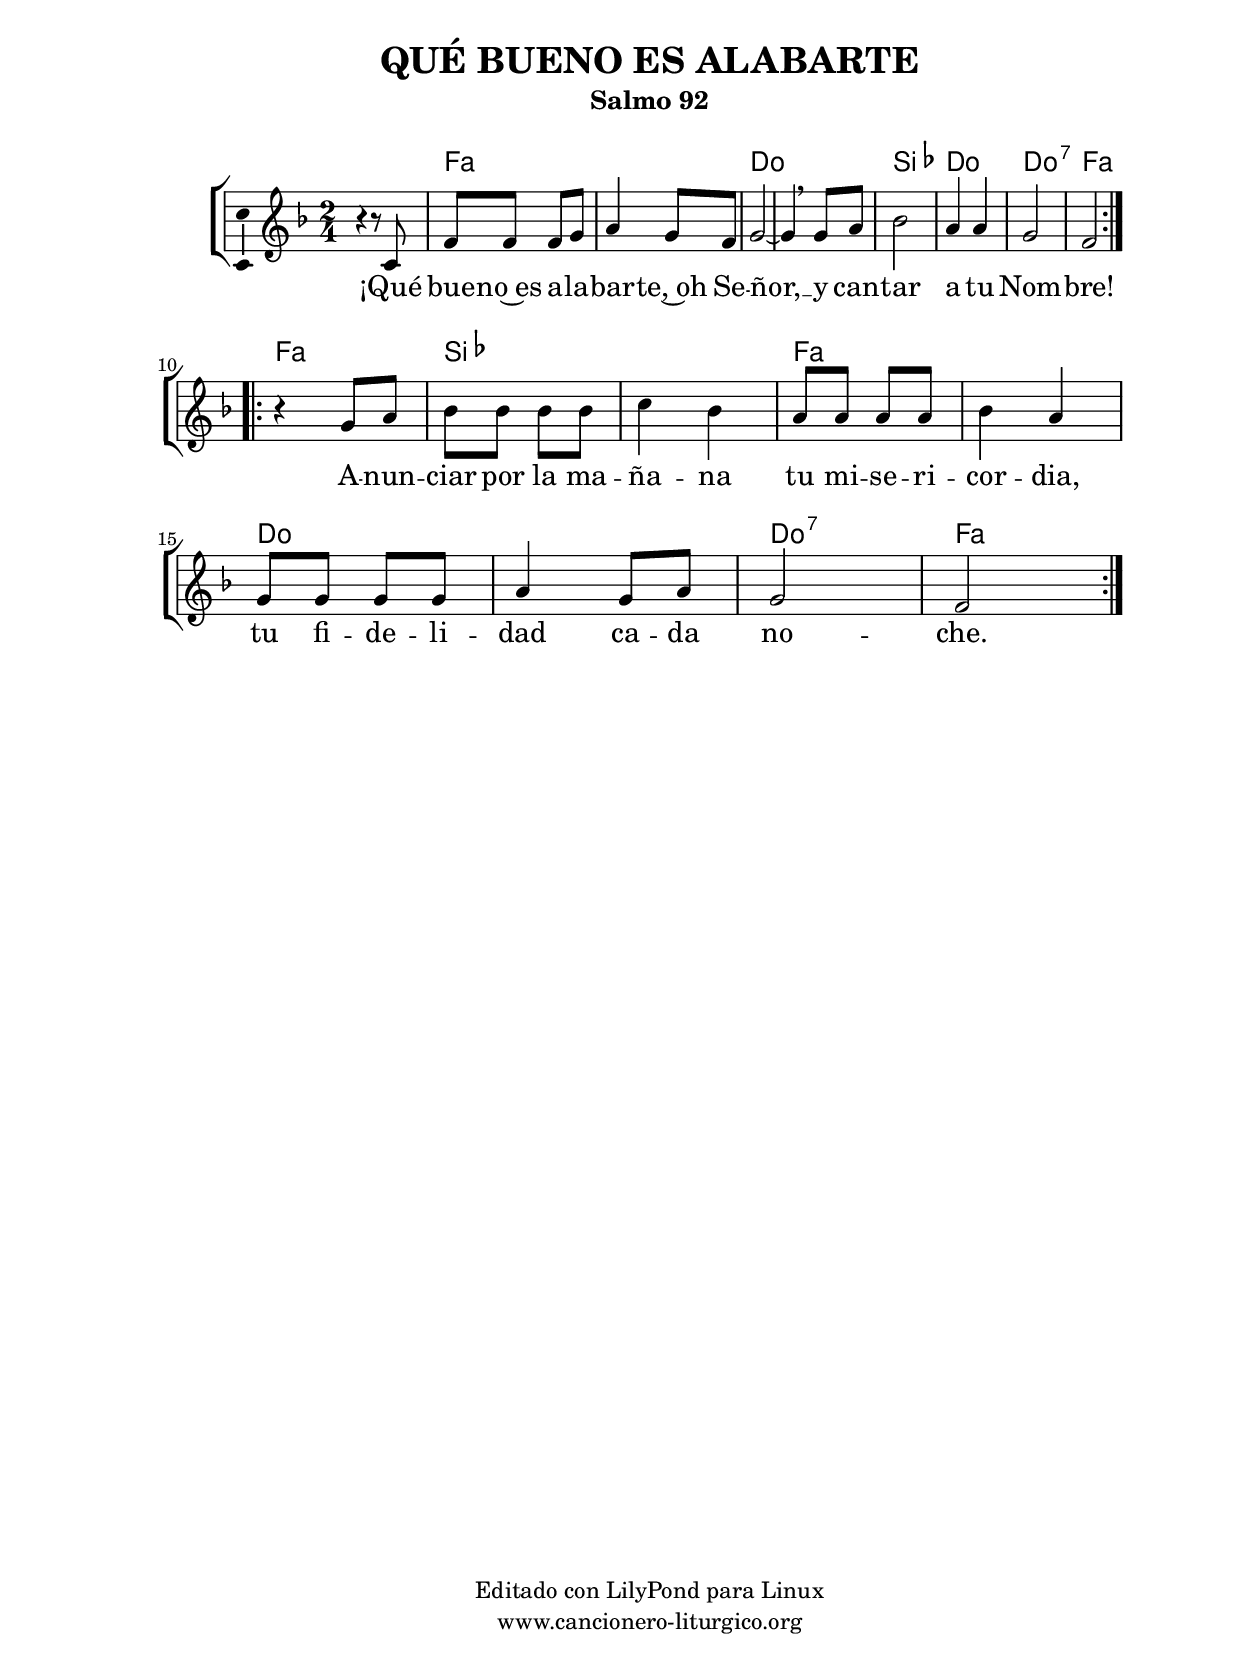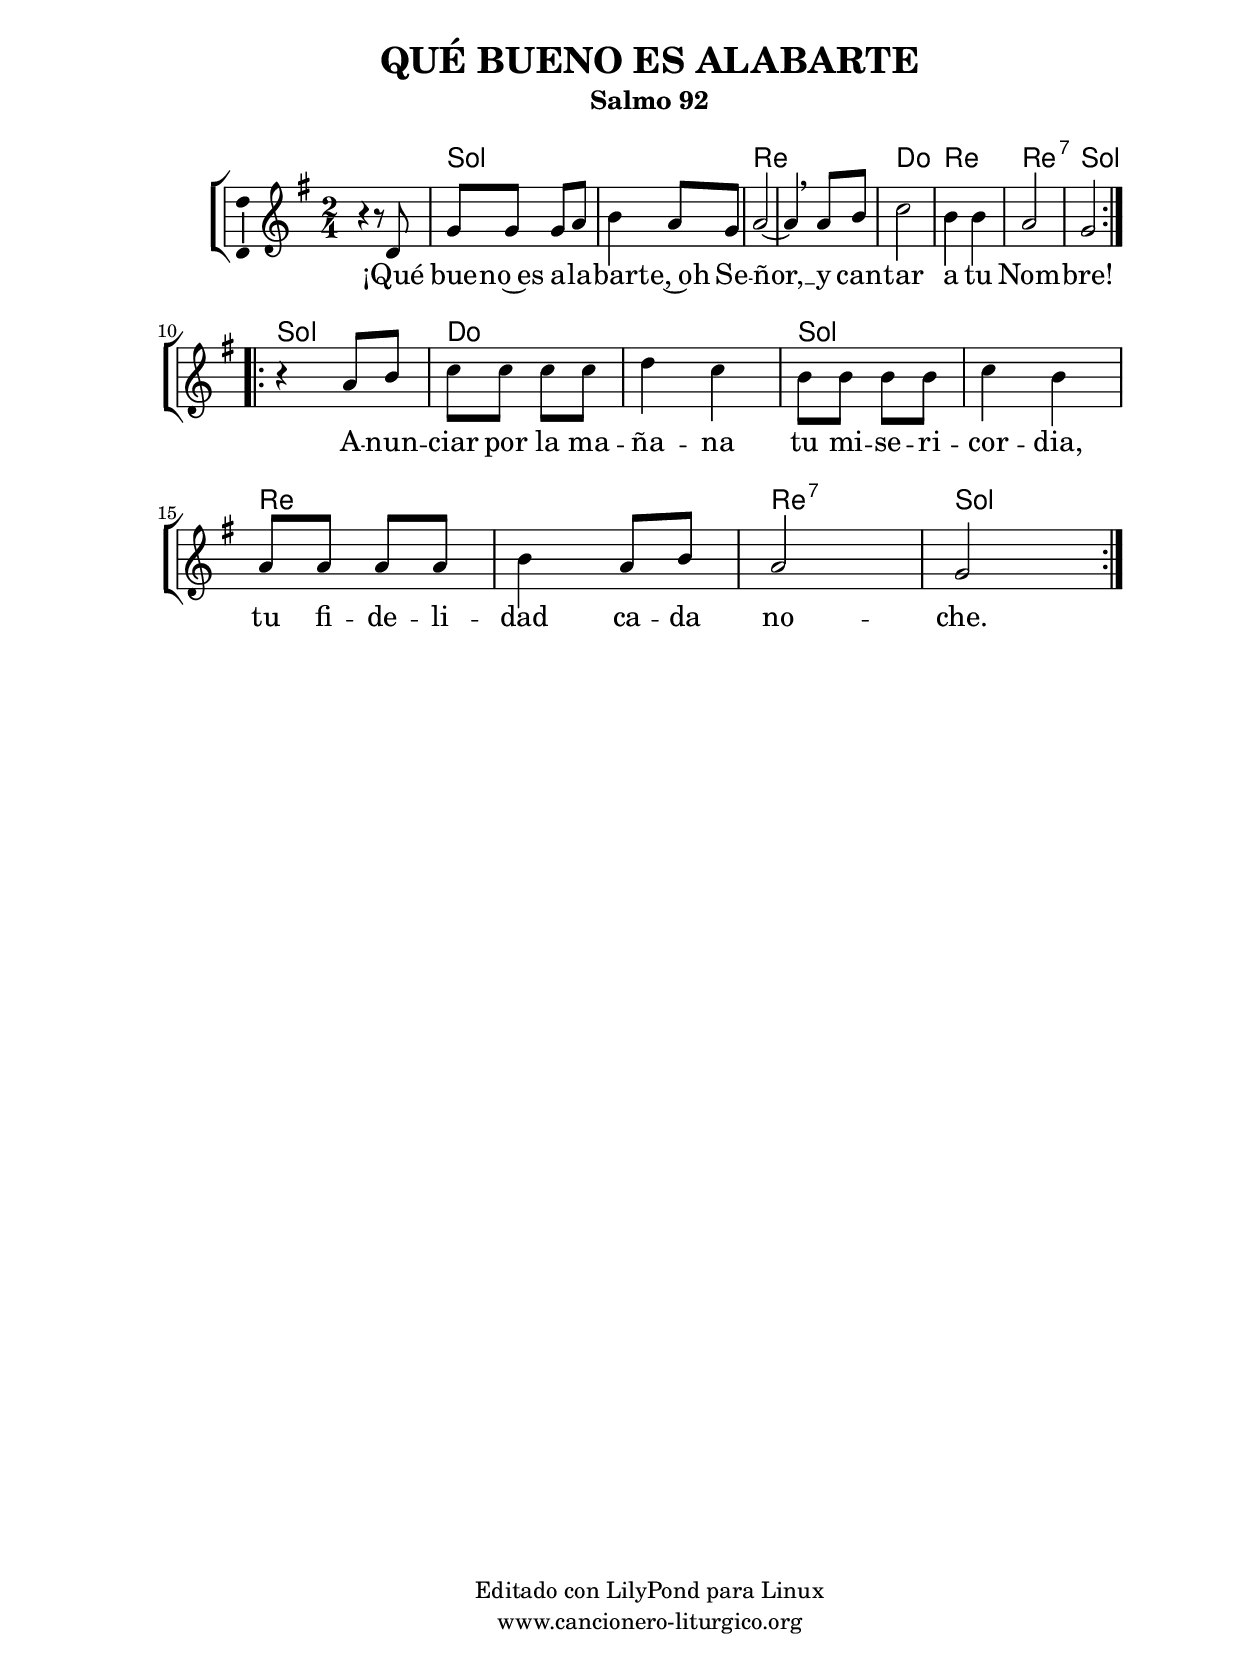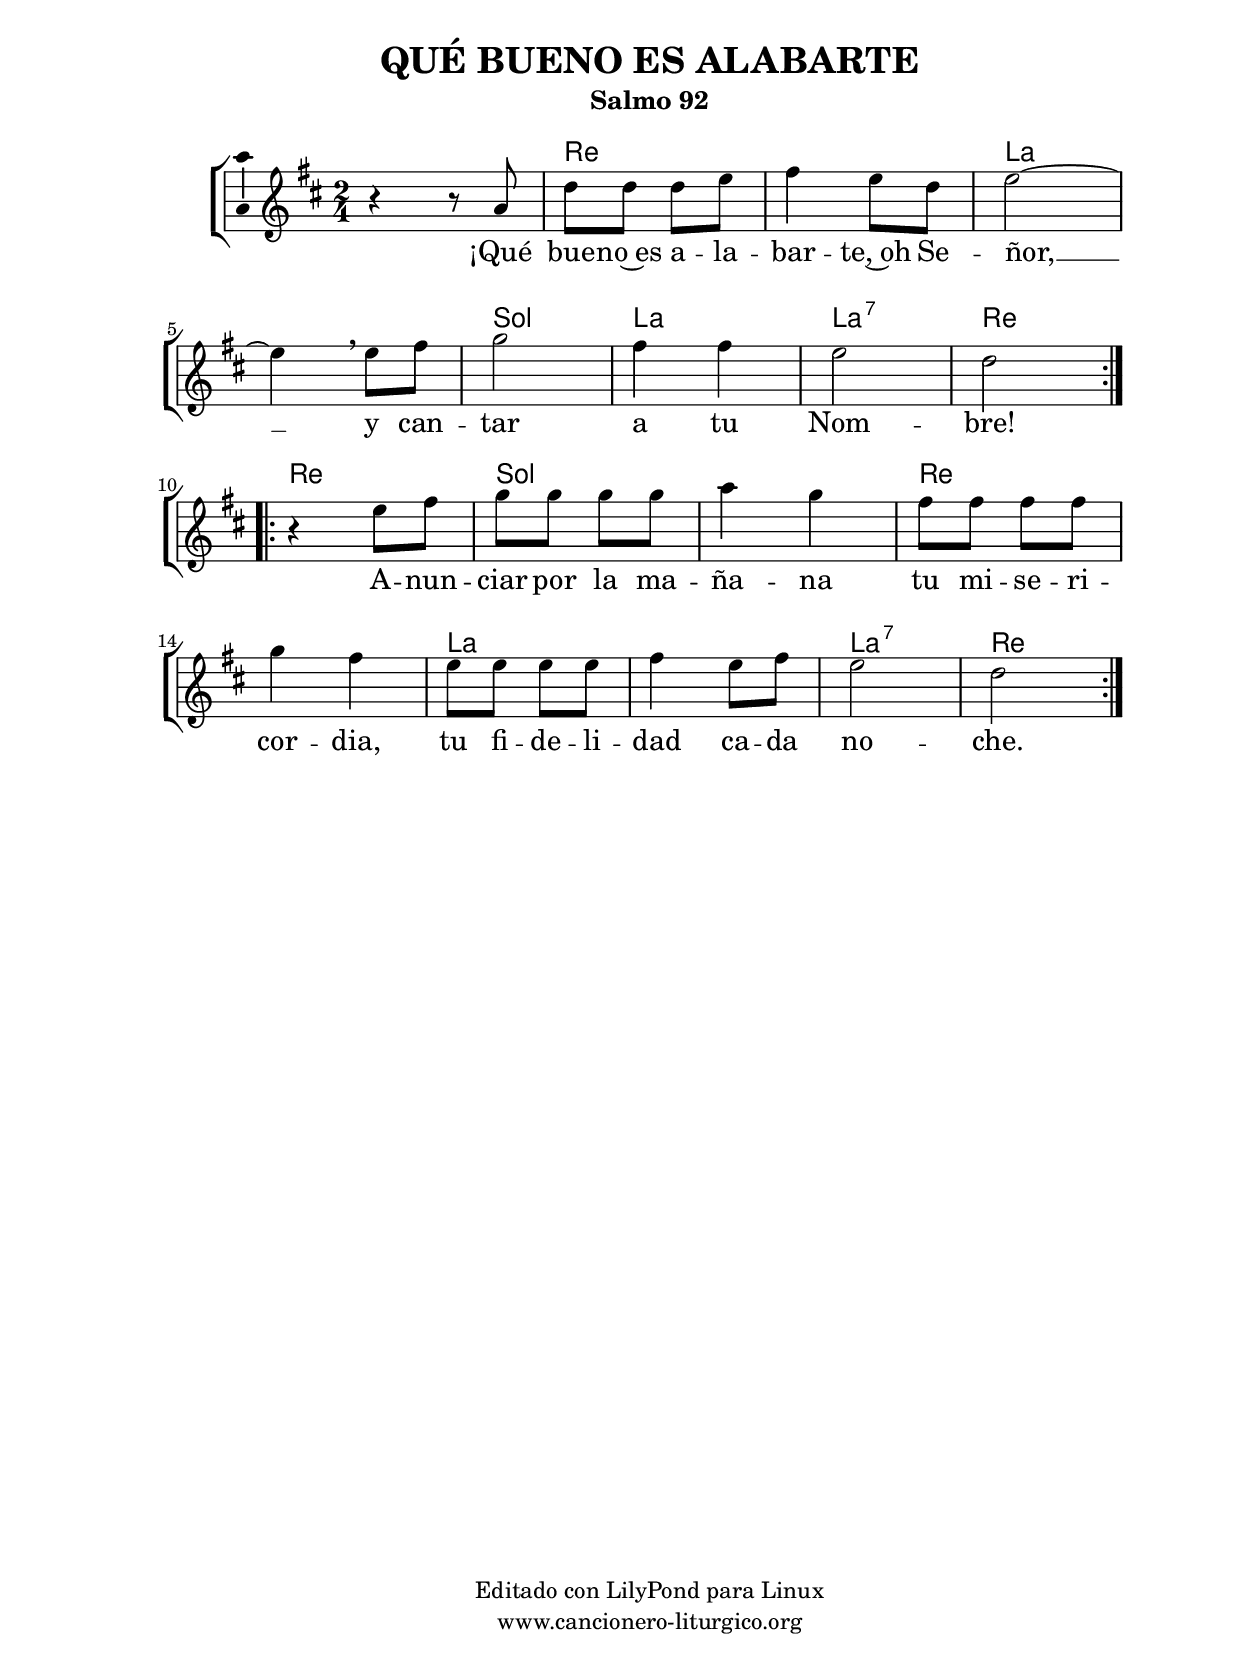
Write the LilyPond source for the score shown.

%
%para convertir .midi en .wav:
%timidity filename.midi -Ow -o finename.wav
%
%
%Para convertir de .wav a .mp3:
%lame -h -m j filename.wav
%
%
%para escuchar el midi:
%timidity nombrefichero.midi
%


%versión de lilypond para la que se ha escrito esta partitura:
\version "2.16.0"

	%Tamaño papel
	#(set-default-paper-size "a4")
	%Tamaño partitura
	#(set-global-staff-size 20)
	%No responde al pulsar sobre una nota
	#(ly:set-option 'point-and-click #f)

%parámetros del encabezamiento:
\header {
	title = "QUÉ BUENO ES ALABARTE"
	subtitle = "Salmo 92"
	composer = ""
	poet = ""
	meter = ""
	arranger = ""
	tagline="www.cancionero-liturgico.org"
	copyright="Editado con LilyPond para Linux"
	}

%parámetros asociados al papel:
\paper  {
	oddHeaderMarkup = \markup {\fill-line { \on-the-fly #not-first-page \fromproperty #'header:title \on-the-fly #not-first-page \fromproperty #'header:composer }}
	evenHeaderMarkup = \markup {\fill-line { \fromproperty #'header:composer \fromproperty #'header:title }}
	#(set-paper-size "a4")
	print-page-number = ##f
	first-page-number = 1
	print-first-page-number = ##f
%	head-separation = 3.0 \cm
	top-margin = 2.0 \cm
	bottom-margin = 0.5\cm
%%%	bottom-margin = -2.5\cm
	left-margin = 3.0 \cm
	line-width = 16.0 \cm 
	indent = 8\mm
	interscoreline = 2.\mm
	between-system-space = 15\mm
%	para que las partituras no llenen la hoja:
	ragged-bottom = ##t
%	idem para la última hoja:
	ragged-last-bottom = ##f
%	para que las partituras llenen el ancho del papel:
	ragged-last = ##f
	after-title-space = 2.5 \cm
%page-count=1
%system-count=8

	%Flexible Vertical Spacing
%	markup-markup-spacing =
%	#'((basic-distance . 15) (minimum-distance . 15) (padding . 3))
	markup-system-spacing =
	#'((basic-distance . 15) (minimum-distance . 15) (padding . 3))
	system-system-spacing =
	#'((basic-distance . 15) (minimum-distance . 15) (padding . 3))
	score-system-spacing =
	#'((basic-distance . 15) (minimum-distance . 15) (padding . 5))
%	top-system-spacing = % header
%	#'((basic-distance . 8) (minimum-distance . 0) (padding . 0))
%	top-markup-spacing =
%	#'((basic-distance . 20) (minimum-distance . 20) (padding . 0))
	last-bottom-spacing = % footer
	#'((basic-distance . 5) (minimum-distance . 5) (padding . 0))
%	score-markup-spacing =
%	#'((basic-distance . 16) (minimum-distance . 13) (padding . 0))

	}


%parámetros que afectan a toda la partitura:
global =  {
	%clave de sol (G):
	\clef G
	%armadura:
	\transpose c f
	\key c \major
	\tempo 4=100
	\set Score.tempoHideNote = ##t
	}


acordes = {
	\italianChords
	\chordmode {
	\transpose c f
{

\repeat volta 2 {
s2
c2 s g s f g g:7 c
}

\repeat volta 2 {
c2
f2 s c s g s g:7 c
}

	}
	}
}

melodia = 

	\transpose c f
{
	\relative c'{
	\time 2/4

\repeat volta 2 {
r4 r8 g8
c c c d
e4 d8 c
d2~
d4 \breathe d8 e
f2
e4 e
d2
c2
}

\break

\repeat volta 2 {
r4 d8 e
f8 f f f
g4 f
e8 e e e
f4 e
d8 d d d
e4 d8 e
d2
c2
}

%%%\bar "|."
	}
	}


texto = \lyricmode {

¡Qué bue -- no~es a -- la -- bar -- te,~oh Se -- ñor, __
y can -- tar a tu Nom -- bre!

A -- nun -- ciar por la ma -- ña -- na
tu mi -- se -- ri -- cor -- dia,
tu fi -- de -- li -- dad ca -- da no -- che.

	}

acordesStaff = \context ChordNames = acordesStaff <<
	\set chordChanges = ##t
	\acordes
	>>


vozStaff = \context Voice = vozStaff
\with {\consists "Ambitus_engraver"}
<<
%	\set Staff.instrumentName = ""
%	\set Staff.shortInstrumentName = ""
%	\set Staff.midiInstrument = #"clarinet"
%	\set Staff.midiInstrument = #"cello"
%	\set Staff.midiInstrument = #"flute"
	\set Staff.midiInstrument = #"electric guitar (jazz)"
%	\set Staff.midiInstrument = #"english horn"
%	\set Staff.midiInstrument = #"violin"
%	\set Staff.midiInstrument = #"glockenspiel"
	\set Staff.midiMinimumVolume = #0.7
	\set Staff.midiMaximumVolume = #0.9
	\global
	\melodia
	>>

textoStaff = \context Lyrics = textoStaff <<
	\lyricsto vozStaff \texto
	>>

\book {
	\score {
		\context ChoirStaff {
			\override StaffGroup.SystemStartBracket #'collapse-height = #1
			\override Score.SystemStartBar #'collapse-height = #1
			<<
			\acordesStaff
			\vozStaff
			\textoStaff
			>>
			}
		\layout {
	    		\context {
				\Lyrics
				\override LyricText #'font-size = #2
				}
	   		 \context {
				\Score
				\override StaffSymbol #'staff-space = #(magstep +3)
				}
			}
		}
	\score {
		\unfoldRepeats
		\context ChoirStaff {
			<<
			\acordesStaff
			\vozStaff
			>>
			}
		\midi {
	  		\context {
	  			\Score
				tempoWholesPerMinute = #(ly:make-moment 70 4)
				}
			}
		}
	}



#(define output-suffix "C")
\book {
	\score {
		\context ChoirStaff {
			\override StaffGroup.SystemStartBracket #'collapse-height = #1
			\override Score.SystemStartBar #'collapse-height = #1
\transpose c d
			<<
			\acordesStaff
			\vozStaff
			\textoStaff
			>>
			}
		\layout {
	    		\context {
				\Lyrics
				\override LyricText #'font-size = #2
				}
	   		 \context {
				\Score
				\override StaffSymbol #'staff-space = #(magstep +3)
				}
			}
		}
	}

#(define output-suffix "S")
\book {
	\score {
		\context ChoirStaff {
			\override StaffGroup.SystemStartBracket #'collapse-height = #1
			\override Score.SystemStartBar #'collapse-height = #1
\transpose c a
			<<
			\acordesStaff
			\vozStaff
			\textoStaff
			>>
			}
		\layout {
	    		\context {
				\Lyrics
				\override LyricText #'font-size = #2
				}
	   		 \context {
				\Score
				\override StaffSymbol #'staff-space = #(magstep +3)
				}
			}
		}
	}


